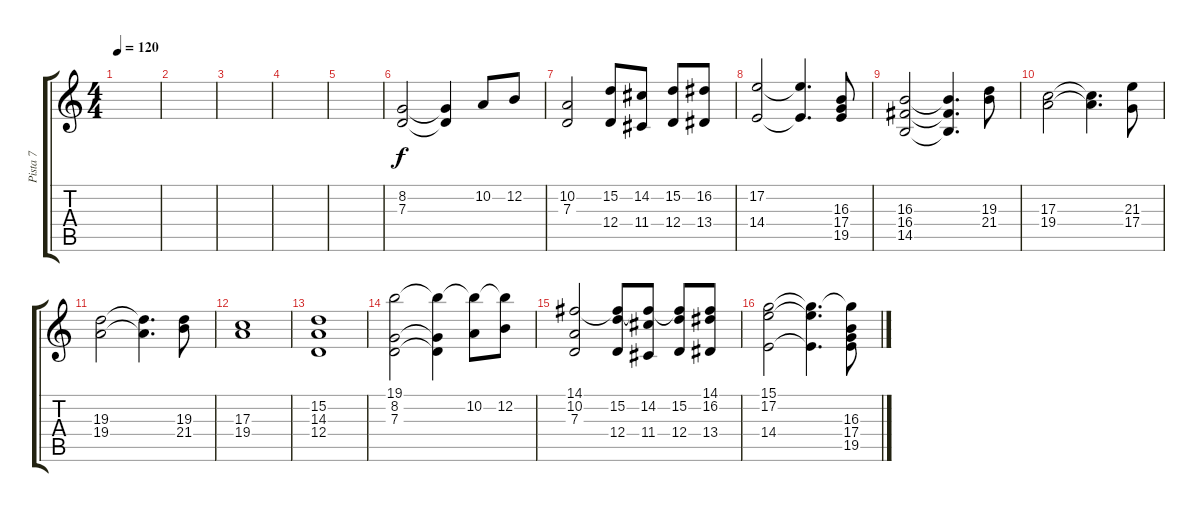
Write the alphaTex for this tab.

\track ("Pista 7" "Pista 7") {instrument cello}
\staff {score tabs}
\tuning (E4 B3 G3 D3 A2 E2) {hide}
\ts (4 4)
\tempo 120
\clef g2
\ks c
|
|
|
|
|
(8.2 7.3).2{volume 8} (8.2{t} 7.3{t}).4 10.2.8 12.2.8 |
(10.2 7.3).2 (15.2 12.4).8 (14.2 11.4).8 (15.2 12.4).8 (16.2 13.4).8 |
(17.2 14.4).2 (17.2{t} 14.4{t}).4{d} (16.3 17.4 19.5).8 |
(16.3 16.4 14.5).2 (16.3{t} 16.4{t} 14.5{t}).4{d} (19.3 21.4).8 |
(17.3 19.4).2 (17.3{t} 19.4{t}).4{d} (21.3 17.4).8 |
(19.3 19.4).2 (19.3{t} 19.4{t}).4{d} (19.3 21.4).8 |
(17.3 19.4).1 |
(15.2 14.3 12.4).1 |
(19.1 8.2 7.3).2{volume 7} (19.1{t} 8.2{t} 7.3{t}).4 (19.1{t} 10.2).8 (19.1{t} 12.2).8 |
(14.1 10.2 7.3).2 (14.1{t} 15.2 12.4).8 (14.1{t} 14.2 11.4).8 (14.1{t} 15.2 12.4).8 (14.1 16.2 13.4).8 |
(15.1 17.2 14.4).2 (15.1{t} 17.2{t} 14.4{t}).4{d} (15.1{t} 16.3 17.4 19.5).8
